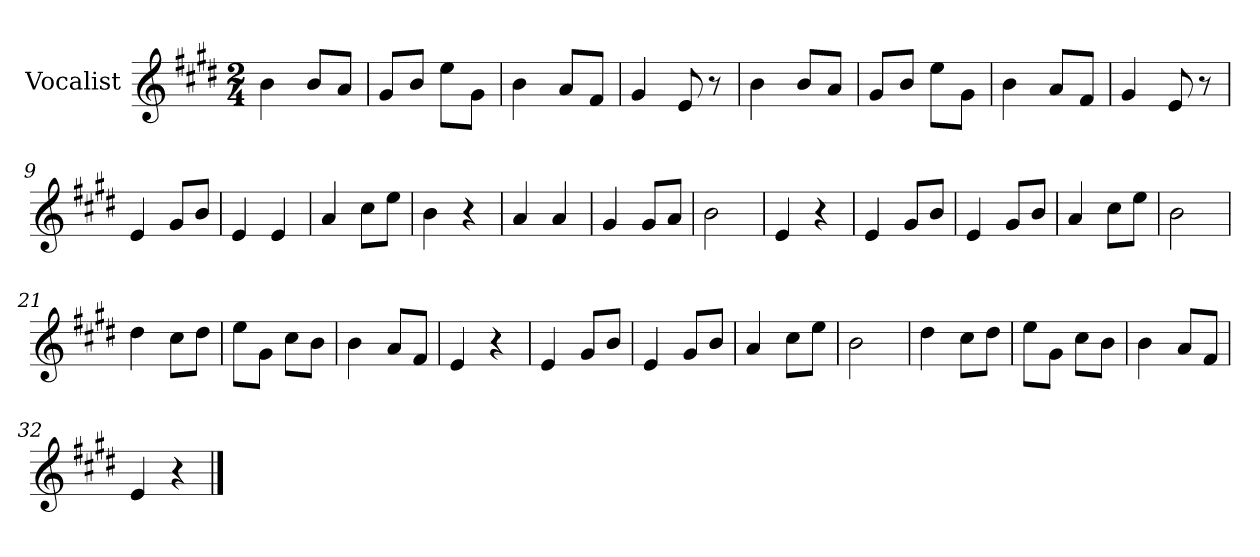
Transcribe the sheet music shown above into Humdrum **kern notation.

**kern
*part1
*staff1
*I"Vocalist
*k[f#c#g#d#]
*E:
*M2/4
=1
4b
8bL
8aJ
=2
8g#L
8bJ
8eeL
8g#J
=3
4b
8aL
8f#J
=4
4g#
8e
8r
=5
4b
8bL
8aJ
=6
8g#L
8bJ
8eeL
8g#J
=7
4b
8aL
8f#J
=8
4g#
8e
8r
=9
4e
8g#L
8bJ
=10
4e
4e
=11
4a
8cc#L
8eeJ
=12
4b
4r
=13
4a
4a
=14
4g#
8g#L
8aJ
=15
2b
=16
4e
4r
=17
4e
8g#L
8bJ
=18
4e
8g#L
8bJ
=19
4a
8cc#L
8eeJ
=20
2b
=21
4dd#
8cc#L
8dd#J
=22
8eeL
8g#J
8cc#L
8bJ
=23
4b
8aL
8f#J
=24
4e
4r
=25
4e
8g#L
8bJ
=26
4e
8g#L
8bJ
=27
4a
8cc#L
8eeJ
=28
2b
=29
4dd#
8cc#L
8dd#J
=30
8eeL
8g#J
8cc#L
8bJ
=31
4b
8aL
8f#J
=32
4e
4r
==
*-
